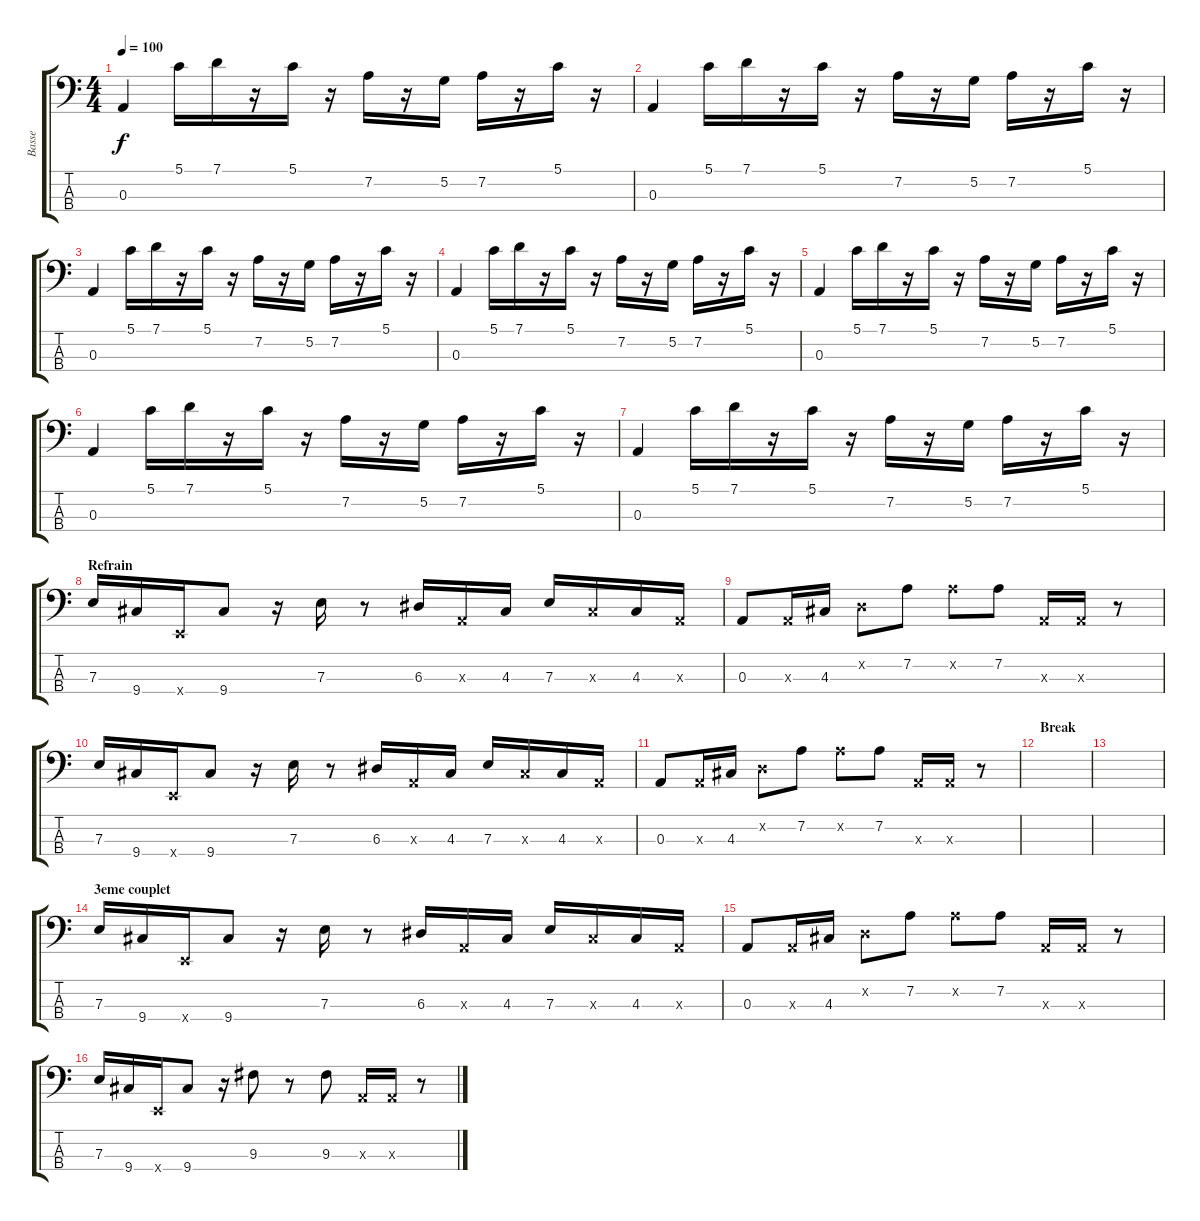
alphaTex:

\track ("Basse" "Basse") {instrument synthbass2}
\staff {score tabs}
\tuning (G2 D2 A1 E1) {hide}
\ts (4 4)
\tempo 100
\clef f4
\ks c
0.3.4{dy f volume 7} 5.1.16 7.1.16 r.16 5.1.16 r.16 7.2.16 r.16 5.2.16 7.2.16 r.16 5.1.16 r.16 |
0.3.4{volume 7} 5.1.16 7.1.16 r.16 5.1.16 r.16 7.2.16 r.16 5.2.16 7.2.16 r.16 5.1.16 r.16 |
0.3.4{volume 7} 5.1.16 7.1.16 r.16 5.1.16 r.16 7.2.16 r.16 5.2.16 7.2.16 r.16 5.1.16 r.16 |
0.3.4{volume 7} 5.1.16 7.1.16 r.16 5.1.16 r.16 7.2.16 r.16 5.2.16 7.2.16 r.16 5.1.16 r.16 |
0.3.4{volume 7} 5.1.16 7.1.16 r.16 5.1.16 r.16 7.2.16 r.16 5.2.16 7.2.16 r.16 5.1.16 r.16 |
0.3.4{volume 7} 5.1.16 7.1.16 r.16 5.1.16 r.16 7.2.16 r.16 5.2.16 7.2.16 r.16 5.1.16 r.16 |
0.3.4{volume 7} 5.1.16 7.1.16 r.16 5.1.16 r.16 7.2.16 r.16 5.2.16 7.2.16 r.16 5.1.16 r.16 |
\section ("" "Refrain")
7.3.16 9.4.16 0.4{x}.16 9.4.8 r.16 7.3.16 r.8 6.3.16 0.3{x}.16 4.3.16 7.3.16 4.3{x}.16 4.3.16 0.3{x}.16 |
0.3.8 0.3{x}.16 4.3.16 0.2{x}.8 7.2.8 7.2{x}.8 7.2.8 0.3{x}.16 0.3{x}.16 r.8 |
7.3.16 9.4.16 0.4{x}.16 9.4.8 r.16 7.3.16 r.8 6.3.16 0.3{x}.16 4.3.16 7.3.16 4.3{x}.16 4.3.16 0.3{x}.16 |
0.3.8 0.3{x}.16 4.3.16 0.2{x}.8 7.2.8 7.2{x}.8 7.2.8 0.3{x}.16 0.3{x}.16 r.8 |
\section ("" "Break")
|
|
\section ("" "3eme couplet")
7.3.16 9.4.16 0.4{x}.16 9.4.8 r.16 7.3.16 r.8 6.3.16 0.3{x}.16 4.3.16 7.3.16 4.3{x}.16 4.3.16 0.3{x}.16 |
0.3.8 0.3{x}.16 4.3.16 0.2{x}.8 7.2.8 7.2{x}.8 7.2.8 0.3{x}.16 0.3{x}.16 r.8 |
7.3.16 9.4.16 0.4{x}.16 9.4.8 r.16 9.3.8 r.8 9.3.8 0.3{x}.16 0.3{x}.16 r.8
